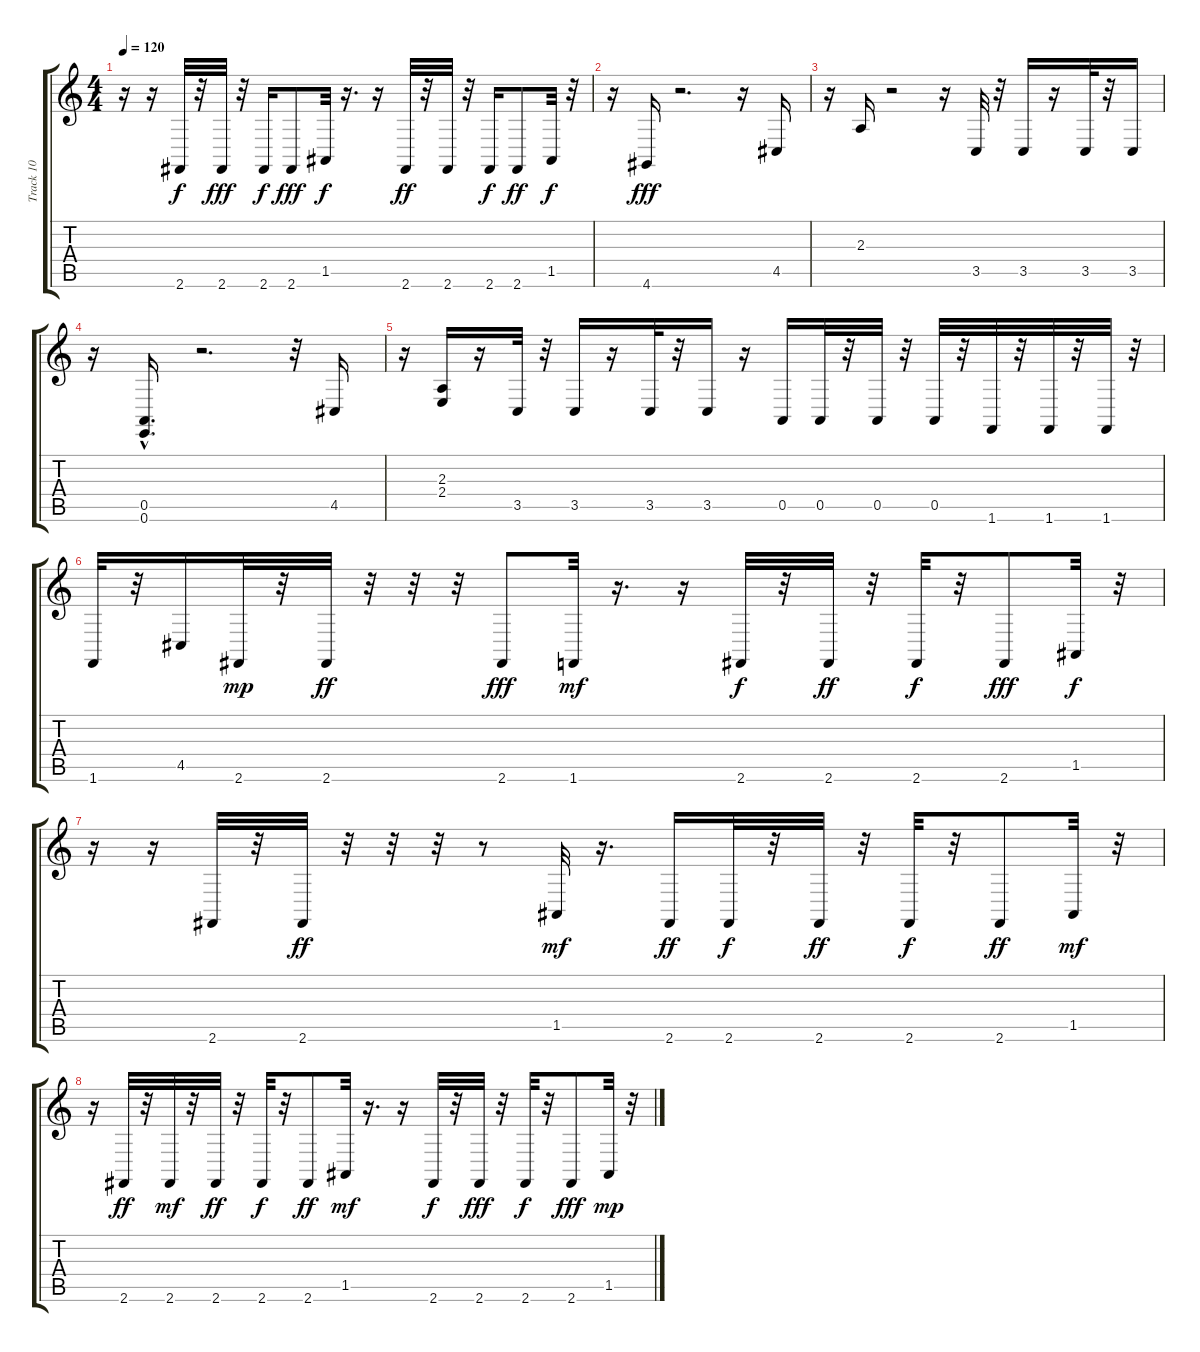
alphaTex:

\track ("Track 10" "Track 10") {instrument drawbarorgan}
\staff {score tabs}
\tuning (E4 B3 G3 D3 A2 E2) {hide}
\ts (4 4)
\tempo 120
\clef g2
\ks c
r.16{dy f} r.16 2.6.32 r.32 2.6.32{dy fff} r.32 2.6.16{dy f} 2.6.8{dy fff} 1.5.32{dy f} r.16{d} r.16 2.6.32{dy ff} r.32 2.6.32 r.32 2.6.16{dy f} 2.6.8{dy ff} 1.5.32{dy f} r.32 |
r.16 4.6.16{dy fff} r.2{d} r.16 4.5.16 |
r.16 2.3.16 r.2 r.16 3.5.32 r.32 3.5.16 r.16 3.5.32 r.32 3.5.16 |
r.16 (0.5{hac} 0.6).16{d} r.2{d} r.32 4.5.16 |
r.16 (2.3 2.4).16 r.16 3.5.32 r.32 3.5.16 r.16 3.5.32 r.32 3.5.16 r.16 0.5.16 0.5.32 r.32 0.5.32 r.32 0.5.32 r.32 1.6.32 r.32 1.6.32 r.32 1.6.32 r.32 |
1.6.32 r.32 4.5.16 2.6.32{dy mp} r.32 2.6.32{dy ff} r.32 r.32 r.32 2.6.8{dy fff} 1.6.32{dy mf} r.16{d} r.16 2.6.32{dy f} r.32 2.6.32{dy ff} r.32 2.6.32{dy f} r.32 2.6.8{dy fff} 1.5.32{dy f} r.32 |
r.16 r.16 2.6.32 r.32 2.6.32{dy ff} r.32 r.32 r.32 r.8 1.5.32{dy mf} r.16{d} 2.6.16{dy ff} 2.6.32{dy f} r.32 2.6.32{dy ff} r.32 2.6.32{dy f} r.32 2.6.8{dy ff} 1.5.32{dy mf} r.32 |
r.16 2.6.32{dy ff} r.32 2.6.32{dy mf} r.32 2.6.32{dy ff} r.32 2.6.32{dy f} r.32 2.6.8{dy ff} 1.5.32{dy mf} r.16{d} r.16 2.6.32{dy f} r.32 2.6.32{dy fff} r.32 2.6.32{dy f} r.32 2.6.8{dy fff} 1.5.32{dy mp} r.32
